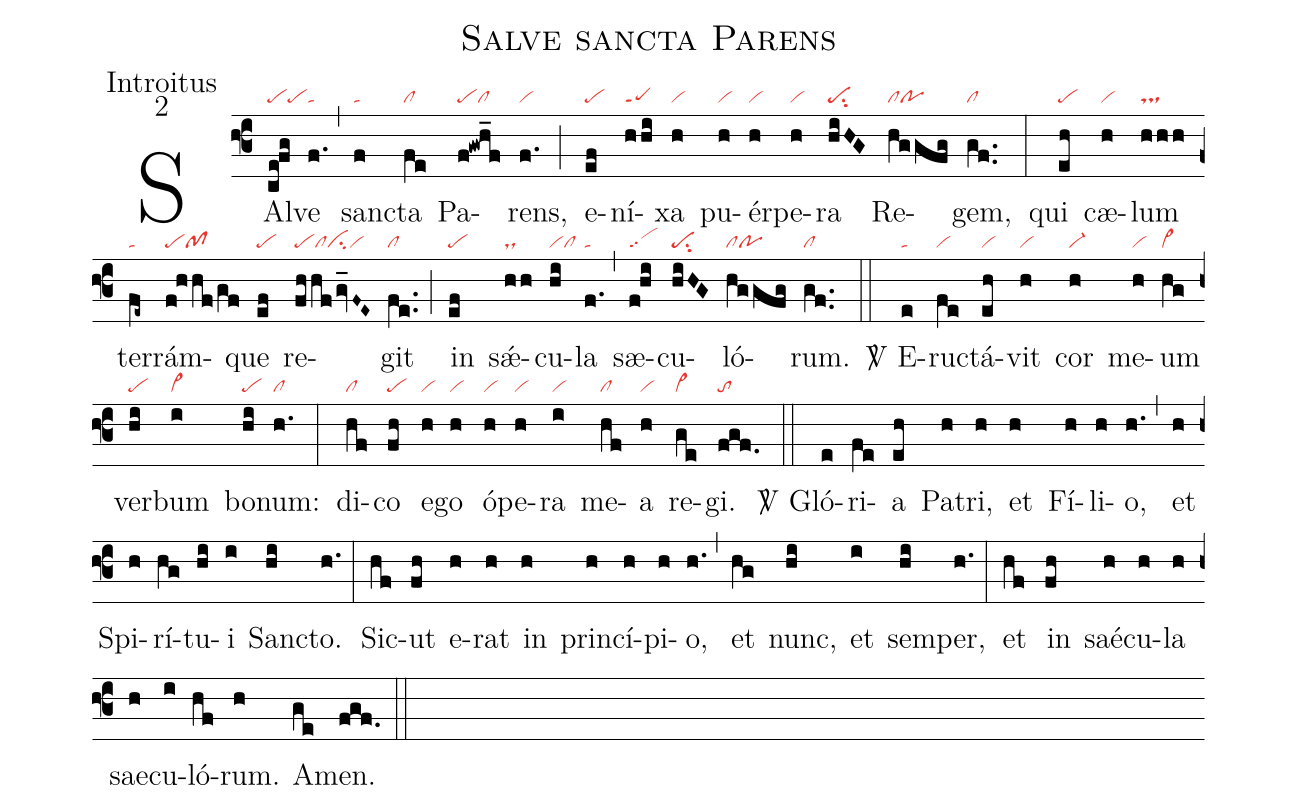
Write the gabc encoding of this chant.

name:Salve sancta Parens;
office-part:Introitus;
mode:2;
nabc-lines:1;
%%
(f3) SAl(ce!fg|pepe)ve(f.|ta) (,) sanc(f|ta)ta(fe|cl) Pa(f!gwh_f|pecl)rens,(f.|vi) (;) e(ef|pe)ní(hhi|peppt1)xa(h|vi) pu(h|vi)ér(h|vi)pe(h|vi)ra(hiHG|pesu2) Re(hggfg|clpo)gem,(gf..|cl) (:) qui(eh|pe) cæ(h|vi)lum(hhh|ts) ter(fe~|ta)rám(f!hhf/gf|pepf)que(ef|pe) re(fhhfgv_F~E~|peclcivi)git(fe..|cl) (;) in(ef|pe) sǽ(hh|ds)cu(hi|vicl)la(f.|ta) (,) sæ(f!hi|sc)cu(hiHG|pesu2)ló(hggfg|clpo)rum.(gf..|cl) (::)

<sp>V/</sp> E(e|ta)ru(fe|vi)ctá(eh|vi)vit(h|vi) cor(h|vi-) me(h|vi)um(hg|vi>) ver(hi|pe)bum(i|vi>) bo(hi|pe)num:(h.|cl) (:) di(hf|cl)co(fh|pe) e(h|vi)go(h|vi) ó(h|vi)pe(h|vi)ra(i|vi) me(hf|cl)a(h|vi) re(ge|vi>)gi.(fgf.|to) (::) <sp>V/</sp> Gló(e)ri(fe)a(eh) Pa(h)tri,(h) et(h) Fí(h)li(h)o,(h.) (,) et(h) Spi(h)rí(hg)tu(hi)i(i) San(hi)cto.(h.) (:) Sic(hf)ut(fh) e(h)rat(h) in(h) prin(h)cí(h)pi(h)o,(h.) (,) et(hg) nunc,(hi) et(i) sem(hi)per,(h.) (:) et(hf) in(fh) saé(h)cu(h)la(h) sae(h)cu(i)ló(hf)rum.(h) A(ge)men.(fgf.) (::)
